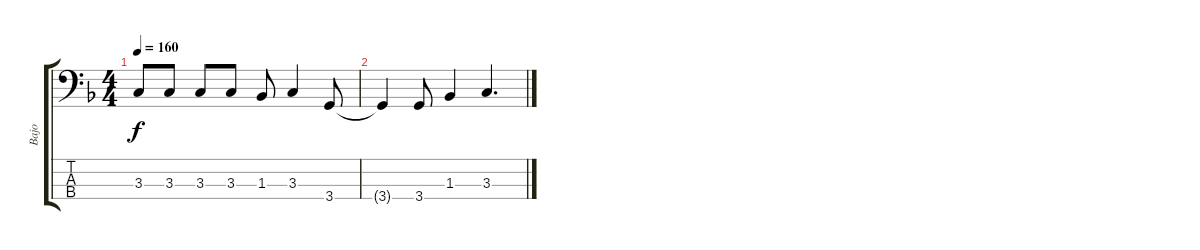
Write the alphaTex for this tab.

\track ("Bajo" "Bajo") {instrument electricbassfinger}
\staff {score tabs}
\tuning (G2 D2 A1 E1) {hide}
\ts (4 4)
\tempo 160
\clef f4
\ks dminor
3.3.8{dy f} 3.3.8 3.3.8 3.3.8 1.3.8 3.3.4 3.4.8 |
3.4{t}.4 3.4.8 1.3.4 3.3.4{d}
